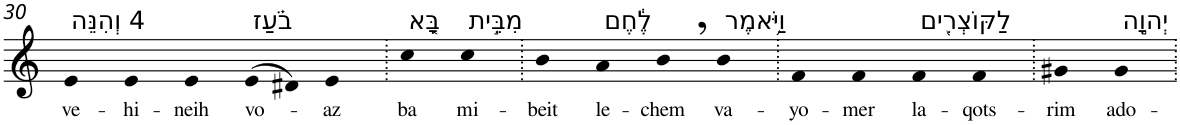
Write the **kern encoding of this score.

**kern	**text
*part1	*part1
*staff1	*staff1
*I"Piano	*
*I'Pno	*
!!LO:PB:g=z
*clefG2	*
*k[]	*
=30	=30
!LO:TX:a:t=4 וְהִנֵּה	!
!	!LO:LY:b
4e	ve-
!	!LO:LY:b
4e	-hi-
!	!LO:LY:b
4e	-neih
!LO:TX:a:t=בֹ֗עַז	!
!	!LO:LY:b
(>8e	vo-
8d#X)	.
!	!LO:LY:b
4e	-az
=31.	=31.
!LO:TX:a:t=בָּ֚א	!
!	!LO:LY:b
4cc	ba
!LO:TX:a:t=מִבֵּ֣ית	!
!	!LO:LY:b
4cc	mi-
=32.	=32.
!	!LO:LY:b
4b	-beit
!LO:TX:a:t=לֶ֔חֶם	!
!	!LO:LY:b
4a	le-
!	!LO:LY:b
4b,	-chem
!LO:TX:a:t=וַיֹּ֥אמֶר	!
!	!LO:LY:b
4b	va-
=33.	=33.
!	!LO:LY:b
4f	-yo-
!	!LO:LY:b
4f	-mer
!LO:TX:a:t=לַקּוֹצְרִ֖ים	!
!	!LO:LY:b
4f	la-
!	!LO:LY:b
4f	-qots-
=34.	=34.
!	!LO:LY:b
4g#X	-rim
!LO:TX:a:t=יְהוָ֣ה	!
!	!LO:LY:b
4g#	ado-
=.	=.
*-	*-
